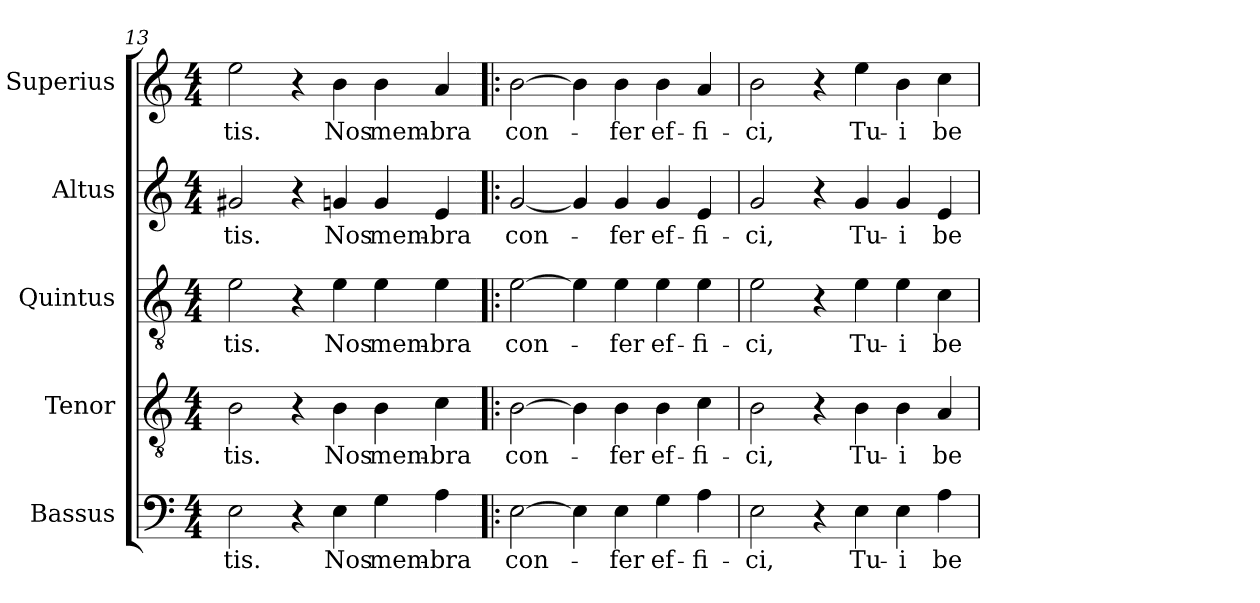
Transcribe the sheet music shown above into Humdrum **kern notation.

**kern	**text	**kern	**text	**kern	**text	**kern	**text	**kern	**text
*part5	*part5	*part4	*part4	*part3	*part3	*part2	*part2	*part1	*part1
*staff5	*staff5	*staff4	*staff4	*staff3	*staff3	*staff2	*staff2	*staff1	*staff1
*I"Bassus	*	*I"Tenor	*	*I"Quintus	*	*I"Altus	*	*I"Superius	*
*I'B.	*	*I'T.	*	*I'Q.	*	*I'A.	*	*I'S.	*
*clefF4	*	*clefGv2	*	*clefGv2	*	*clefG2	*	*clefG2	*
*	*	*ITrd7c12	*	*ITrd7c12	*	*	*	*	*
*k[]	*	*k[]	*	*k[]	*	*k[]	*	*k[]	*
*C:	*	*C:	*	*C:	*	*C:	*	*C:	*
*M4/4	*	*M4/4	*	*M4/4	*	*M4/4	*	*M4/4	*
=13	=13	=13	=13	=13	=13	=13	=13	=13	=13
!	!LO:LY:b:color=#000000	!	!	!	!	!	!	!	!
!	!	!	!LO:LY:b:color=#000000	!	!	!	!	!	!
!	!	!	!	!	!LO:LY:b:color=#000000	!	!	!	!
!	!	!	!	!	!	!	!LO:LY:b:color=#000000	!	!
!	!	!	!	!	!	!	!	!	!LO:LY:b:color=#000000
2Ei\	-tis.	2BBi\	-tis.	2Ei\	-tis.	2g#Xi/	-tis.	2eei\	-tis.
4r	.	4r	.	4r	.	4r	.	4r	.
!	!LO:LY:b:color=#000000	!	!	!	!	!	!	!	!
!	!	!	!LO:LY:b:color=#000000	!	!	!	!	!	!
!	!	!	!	!	!LO:LY:b:color=#000000	!	!	!	!
!	!	!	!	!	!	!	!LO:LY:b:color=#000000	!	!
!	!	!	!	!	!	!	!	!	!LO:LY:b:color=#000000
4Ei\	Nos	4BBi\	Nos	4Ei\	Nos	4gni/	Nos	4bi\	Nos
!	!LO:LY:b:color=#000000	!	!	!	!	!	!	!	!
!	!	!	!LO:LY:b:color=#000000	!	!	!	!	!	!
!	!	!	!	!	!LO:LY:b:color=#000000	!	!	!	!
!	!	!	!	!	!	!	!LO:LY:b:color=#000000	!	!
!	!	!	!	!	!	!	!	!	!LO:LY:b:color=#000000
4Gi\	mem-	4BBi\	mem-	4Ei\	mem-	4gi/	mem-	4bi\	mem-
!	!LO:LY:b:color=#000000	!	!	!	!	!	!	!	!
!	!	!	!LO:LY:b:color=#000000	!	!	!	!	!	!
!	!	!	!	!	!LO:LY:b:color=#000000	!	!	!	!
!	!	!	!	!	!	!	!LO:LY:b:color=#000000	!	!
!	!	!	!	!	!	!	!	!	!LO:LY:b:color=#000000
4Ai\	-bra	4Ci\	-bra	4Ei\	-bra	4ei/	-bra	4ai/	-bra
!!LO:LB:g=z
=14!|:	=14!|:	=14!|:	=14!|:	=14!|:	=14!|:	=14!|:	=14!|:	=14!|:	=14!|:
!	!LO:LY:b:color=#000000	!	!	!	!	!	!	!	!
!	!	!	!LO:LY:b:color=#000000	!	!	!	!	!	!
!	!	!	!	!	!LO:LY:b:color=#000000	!	!	!	!
!	!	!	!	!	!	!	!LO:LY:b:color=#000000	!	!
!	!	!	!	!	!	!	!	!	!LO:LY:b:color=#000000
[>2Ei\	con-	[>2BBi\	con-	[>2Ei\	con-	[<2gi/	con-	[>2bi\	con-
4Ei\]	.	4BBi\]	.	4Ei\]	.	4gi/]	.	4bi\]	.
!	!LO:LY:b:color=#000000	!	!	!	!	!	!	!	!
!	!	!	!LO:LY:b:color=#000000	!	!	!	!	!	!
!	!	!	!	!	!LO:LY:b:color=#000000	!	!	!	!
!	!	!	!	!	!	!	!LO:LY:b:color=#000000	!	!
!	!	!	!	!	!	!	!	!	!LO:LY:b:color=#000000
4Ei\	-fer	4BBi\	-fer	4Ei\	-fer	4gi/	-fer	4bi\	-fer
!	!LO:LY:b:color=#000000	!	!	!	!	!	!	!	!
!	!	!	!LO:LY:b:color=#000000	!	!	!	!	!	!
!	!	!	!	!	!LO:LY:b:color=#000000	!	!	!	!
!	!	!	!	!	!	!	!LO:LY:b:color=#000000	!	!
!	!	!	!	!	!	!	!	!	!LO:LY:b:color=#000000
4Gi\	ef-	4BBi\	ef-	4Ei\	ef-	4gi/	ef-	4bi\	ef-
!	!LO:LY:b:color=#000000	!	!	!	!	!	!	!	!
!	!	!	!LO:LY:b:color=#000000	!	!	!	!	!	!
!	!	!	!	!	!LO:LY:b:color=#000000	!	!	!	!
!	!	!	!	!	!	!	!LO:LY:b:color=#000000	!	!
!	!	!	!	!	!	!	!	!	!LO:LY:b:color=#000000
4Ai\	-fi-	4Ci\	-fi-	4Ei\	-fi-	4ei/	-fi-	4ai/	-fi-
=15	=15	=15	=15	=15	=15	=15	=15	=15	=15
!	!LO:LY:b:color=#000000	!	!	!	!	!	!	!	!
!	!	!	!LO:LY:b:color=#000000	!	!	!	!	!	!
!	!	!	!	!	!LO:LY:b:color=#000000	!	!	!	!
!	!	!	!	!	!	!	!LO:LY:b:color=#000000	!	!
!	!	!	!	!	!	!	!	!	!LO:LY:b:color=#000000
2Ei\	-ci,	2BBi\	-ci,	2Ei\	-ci,	2gi/	-ci,	2bi\	-ci,
4r	.	4r	.	4r	.	4r	.	4r	.
!	!LO:LY:b:color=#000000	!	!	!	!	!	!	!	!
!	!	!	!LO:LY:b:color=#000000	!	!	!	!	!	!
!	!	!	!	!	!LO:LY:b:color=#000000	!	!	!	!
!	!	!	!	!	!	!	!LO:LY:b:color=#000000	!	!
!	!	!	!	!	!	!	!	!	!LO:LY:b:color=#000000
4Ei\	Tu-	4BBi\	Tu-	4Ei\	Tu-	4gi/	Tu-	4eei\	Tu-
!	!LO:LY:b:color=#000000	!	!	!	!	!	!	!	!
!	!	!	!LO:LY:b:color=#000000	!	!	!	!	!	!
!	!	!	!	!	!LO:LY:b:color=#000000	!	!	!	!
!	!	!	!	!	!	!	!LO:LY:b:color=#000000	!	!
!	!	!	!	!	!	!	!	!	!LO:LY:b:color=#000000
4Ei\	-i	4BBi\	-i	4Ei\	-i	4gi/	-i	4bi\	-i
!	!LO:LY:b:color=#000000	!	!	!	!	!	!	!	!
!	!	!	!LO:LY:b:color=#000000	!	!	!	!	!	!
!	!	!	!	!	!LO:LY:b:color=#000000	!	!	!	!
!	!	!	!	!	!	!	!LO:LY:b:color=#000000	!	!
!	!	!	!	!	!	!	!	!	!LO:LY:b:color=#000000
4Ai\	be-	4AAi/	be-	4Ci\	be-	4ei/	be-	4cci\	be-
=	=	=	=	=	=	=	=	=	=
*-	*-	*-	*-	*-	*-	*-	*-	*-	*-
